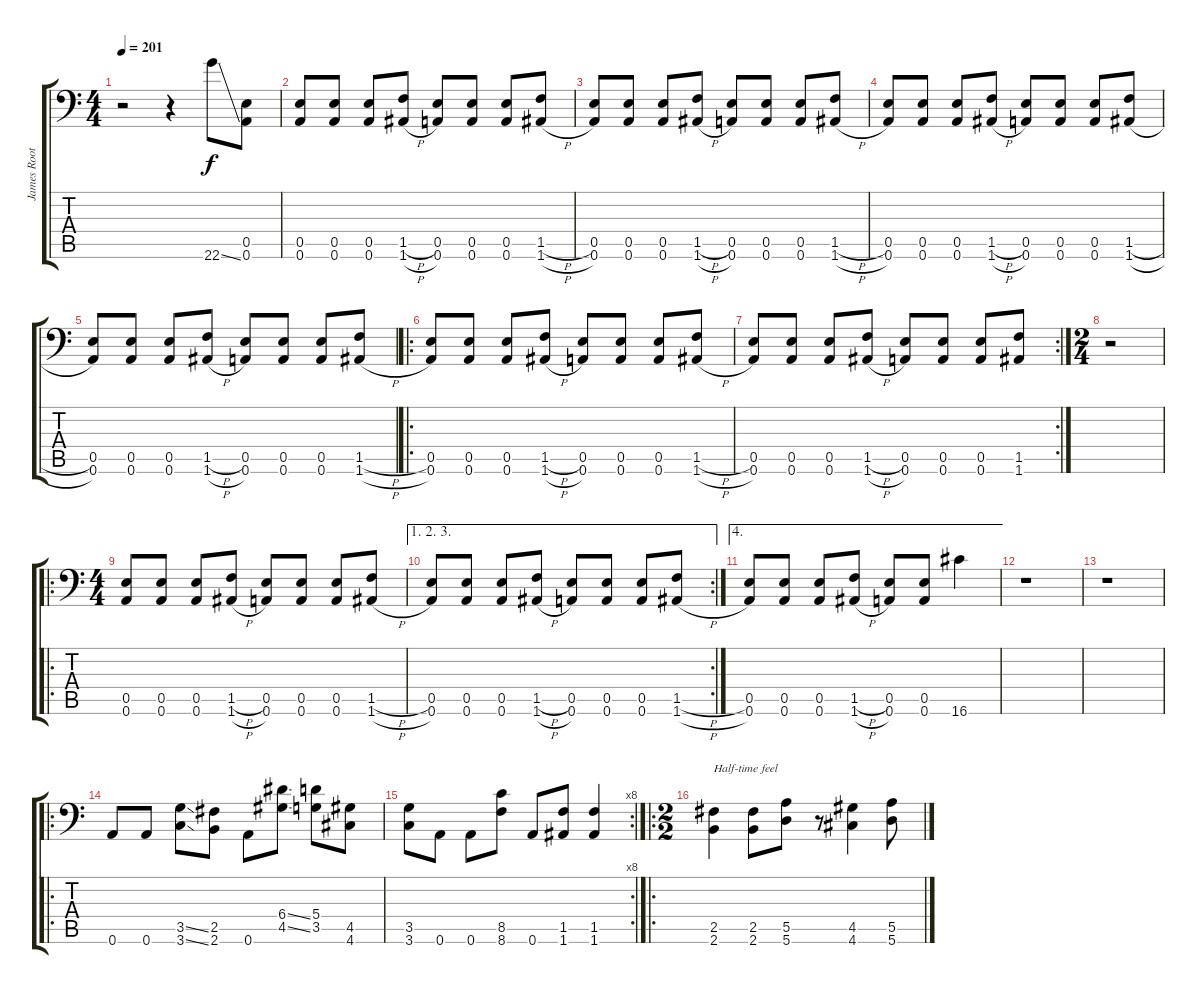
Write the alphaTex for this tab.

\track ("James Root" "James Root") {instrument distortionguitar}
\staff {score tabs}
\tuning (B3 Gb3 D3 A2 E2 A1) {hide}
\ts (4 4)
\tempo 201
\clef f4
\ks c
r.2{dy f instrument distortionguitar} r.4 22.6{ss}.8 (0.5 0.6).8 |
(0.5 0.6).8 (0.5 0.6).8 (0.5 0.6).8 (1.5{h} 1.6{h}).8 (0.5 0.6).8 (0.5 0.6).8 (0.5 0.6).8 (1.5{h} 1.6{h}).8 |
(0.5 0.6).8 (0.5 0.6).8 (0.5 0.6).8 (1.5{h} 1.6{h}).8 (0.5 0.6).8 (0.5 0.6).8 (0.5 0.6).8 (1.5{h} 1.6{h}).8 |
(0.5 0.6).8 (0.5 0.6).8 (0.5 0.6).8 (1.5{h} 1.6{h}).8 (0.5 0.6).8 (0.5 0.6).8 (0.5 0.6).8 (1.5{h} 1.6{h}).8 |
(0.5 0.6).8 (0.5 0.6).8 (0.5 0.6).8 (1.5{h} 1.6{h}).8 (0.5 0.6).8 (0.5 0.6).8 (0.5 0.6).8 (1.5{h} 1.6{h}).8 |
\ro
(0.5 0.6).8 (0.5 0.6).8 (0.5 0.6).8 (1.5{h} 1.6{h}).8 (0.5 0.6).8 (0.5 0.6).8 (0.5 0.6).8 (1.5{h} 1.6{h}).8 |
\rc 2
(0.5 0.6).8 (0.5 0.6).8 (0.5 0.6).8 (1.5{h} 1.6{h}).8 (0.5 0.6).8 (0.5 0.6).8 (0.5 0.6).8 (1.5 1.6).8 |
\ts (2 4)
r.2 |
\ro
\ts (4 4)
(0.5 0.6).8 (0.5 0.6).8 (0.5 0.6).8 (1.5{h} 1.6{h}).8 (0.5 0.6).8 (0.5 0.6).8 (0.5 0.6).8 (1.5{h} 1.6{h}).8 |
\ae (1 2 3)
\rc 2
(0.5 0.6).8 (0.5 0.6).8 (0.5 0.6).8 (1.5{h} 1.6{h}).8 (0.5 0.6).8 (0.5 0.6).8 (0.5 0.6).8 (1.5{h} 1.6{h}).8 |
\ae 4
(0.5 0.6).8 (0.5 0.6).8 (0.5 0.6).8 (1.5{h} 1.6{h}).8 (0.5 0.6).8 (0.5 0.6).8 16.6.4 |
r.1 |
r.1 |
\ro
0.6.8 0.6.8 (3.5{ss} 3.6{ss}).8 (2.5 2.6).8 0.6.8 (6.4{ss} 4.5{ss}).8 (5.4 3.5).8 (4.5 4.6).8 |
\rc 8
(3.5 3.6).8 0.6.8 0.6.8 (8.5 8.6).8 0.6.8 (1.5 1.6).8 (1.5 1.6).4 |
\ro
\ts (2 2)
(2.5 2.6).4{txt "Half-time feel"} (2.5 2.6).8 (5.5 5.6).8 r.8 (4.5 4.6).4 (5.5 5.6).8
